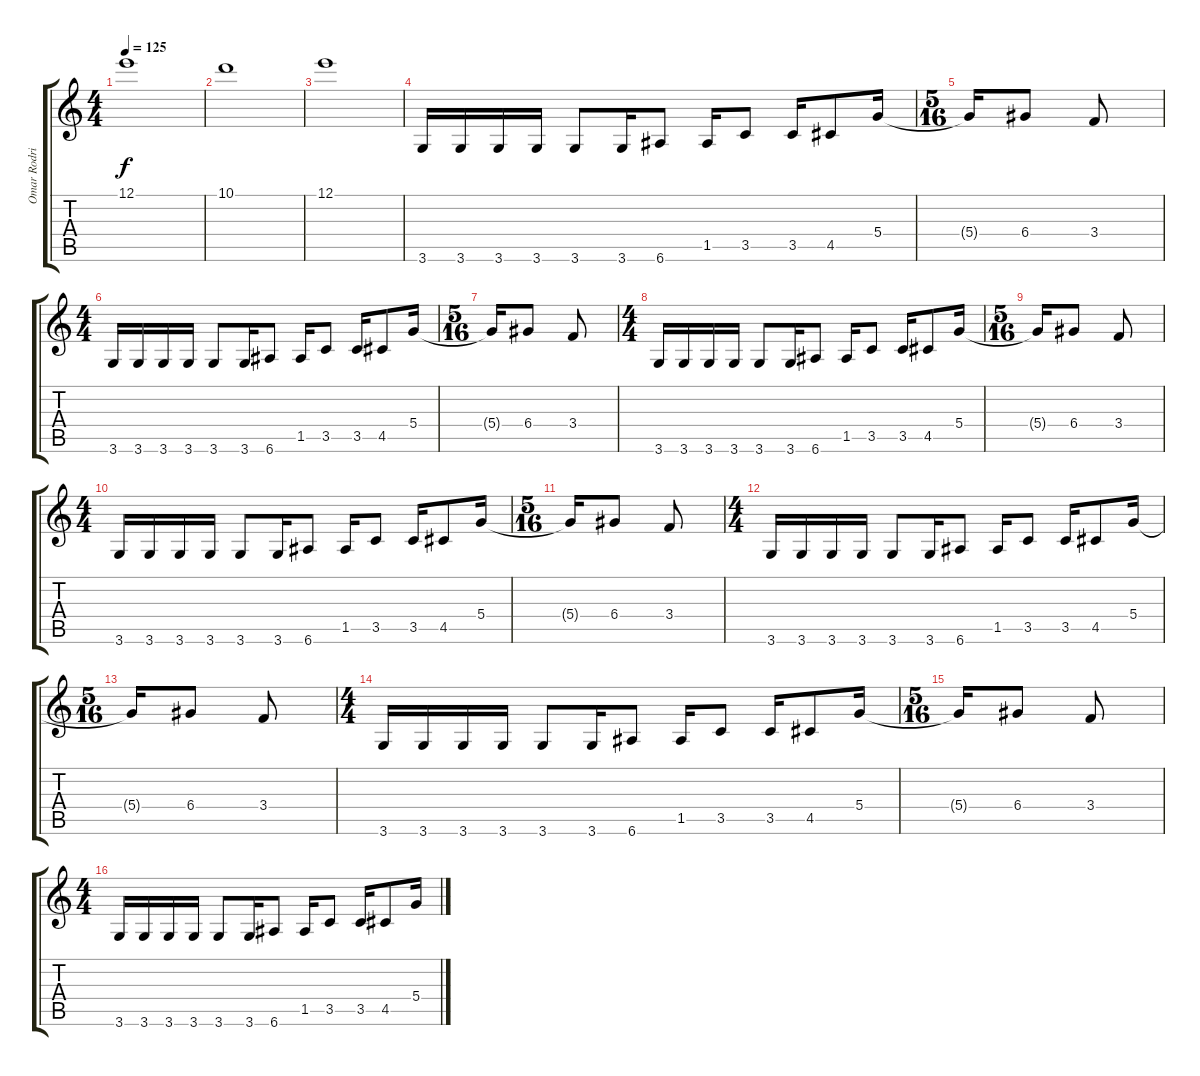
\track ("Omar Rodriguez" "Omar Rodri") {instrument distortionguitar}
\staff {score tabs}
\tuning (E4 B3 G3 D3 A2 E2) {hide}
\ts (4 4)
\tempo 125
\clef g2
\ks c
12.1.1{dy f} |
10.1.1 |
12.1.1 |
3.6.16{volume 14} 3.6.16 3.6.16 3.6.16 3.6.8 3.6.16 6.6.8 1.5.16 3.5.8 3.5.16 4.5.8 5.4.16 |
\ts (5 16)
5.4{t}.16 6.4.8 3.4.8 |
\ts (4 4)
3.6.16 3.6.16 3.6.16 3.6.16 3.6.8 3.6.16 6.6.8 1.5.16 3.5.8 3.5.16 4.5.8 5.4.16 |
\ts (5 16)
5.4{t}.16 6.4.8 3.4.8 |
\ts (4 4)
3.6.16 3.6.16 3.6.16 3.6.16 3.6.8 3.6.16 6.6.8 1.5.16 3.5.8 3.5.16 4.5.8 5.4.16 |
\ts (5 16)
5.4{t}.16 6.4.8 3.4.8 |
\ts (4 4)
3.6.16 3.6.16 3.6.16 3.6.16 3.6.8 3.6.16 6.6.8 1.5.16 3.5.8 3.5.16 4.5.8 5.4.16 |
\ts (5 16)
5.4{t}.16 6.4.8 3.4.8 |
\ts (4 4)
3.6.16 3.6.16 3.6.16 3.6.16 3.6.8 3.6.16 6.6.8 1.5.16 3.5.8 3.5.16 4.5.8 5.4.16 |
\ts (5 16)
5.4{t}.16 6.4.8 3.4.8 |
\ts (4 4)
3.6.16 3.6.16 3.6.16 3.6.16 3.6.8 3.6.16 6.6.8 1.5.16 3.5.8 3.5.16 4.5.8 5.4.16 |
\ts (5 16)
5.4{t}.16 6.4.8 3.4.8 |
\ts (4 4)
3.6.16 3.6.16 3.6.16 3.6.16 3.6.8 3.6.16 6.6.8 1.5.16 3.5.8 3.5.16 4.5.8 5.4.16
